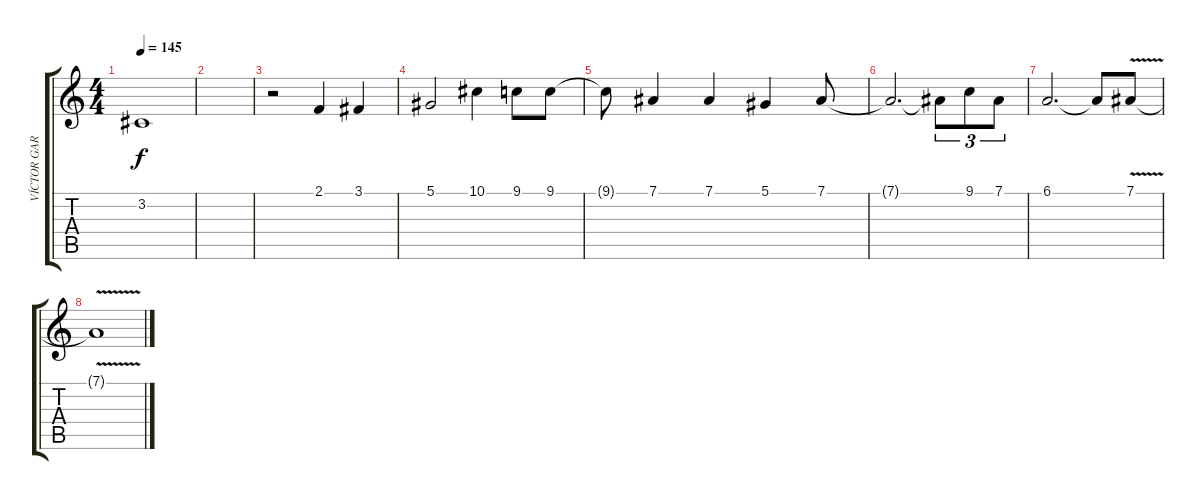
\track ("VÍCTOR GARCÍA" "VÍCTOR GAR") {instrument clarinet}
\staff {score tabs}
\tuning (Eb4 Bb3 Gb3 Db3 Ab2 Eb2) {hide}
\ts (4 4)
\tempo 145
\clef g2
\ks c
3.2{t}.1{dy f} |
|
r.2 2.1.4 3.1.4 |
5.1.2 10.1.4 9.1.8 9.1.8 |
9.1{t}.8 7.1.4 7.1.4 5.1.4 7.1.8 |
7.1{t}.2{d} 7.1{t}.8{tu (3 2)} 9.1.8{tu (3 2)} 7.1.8{tu (3 2)} |
6.1.2{d} 6.1{t}.8 7.1{v}.8 |
7.1{t}.1
